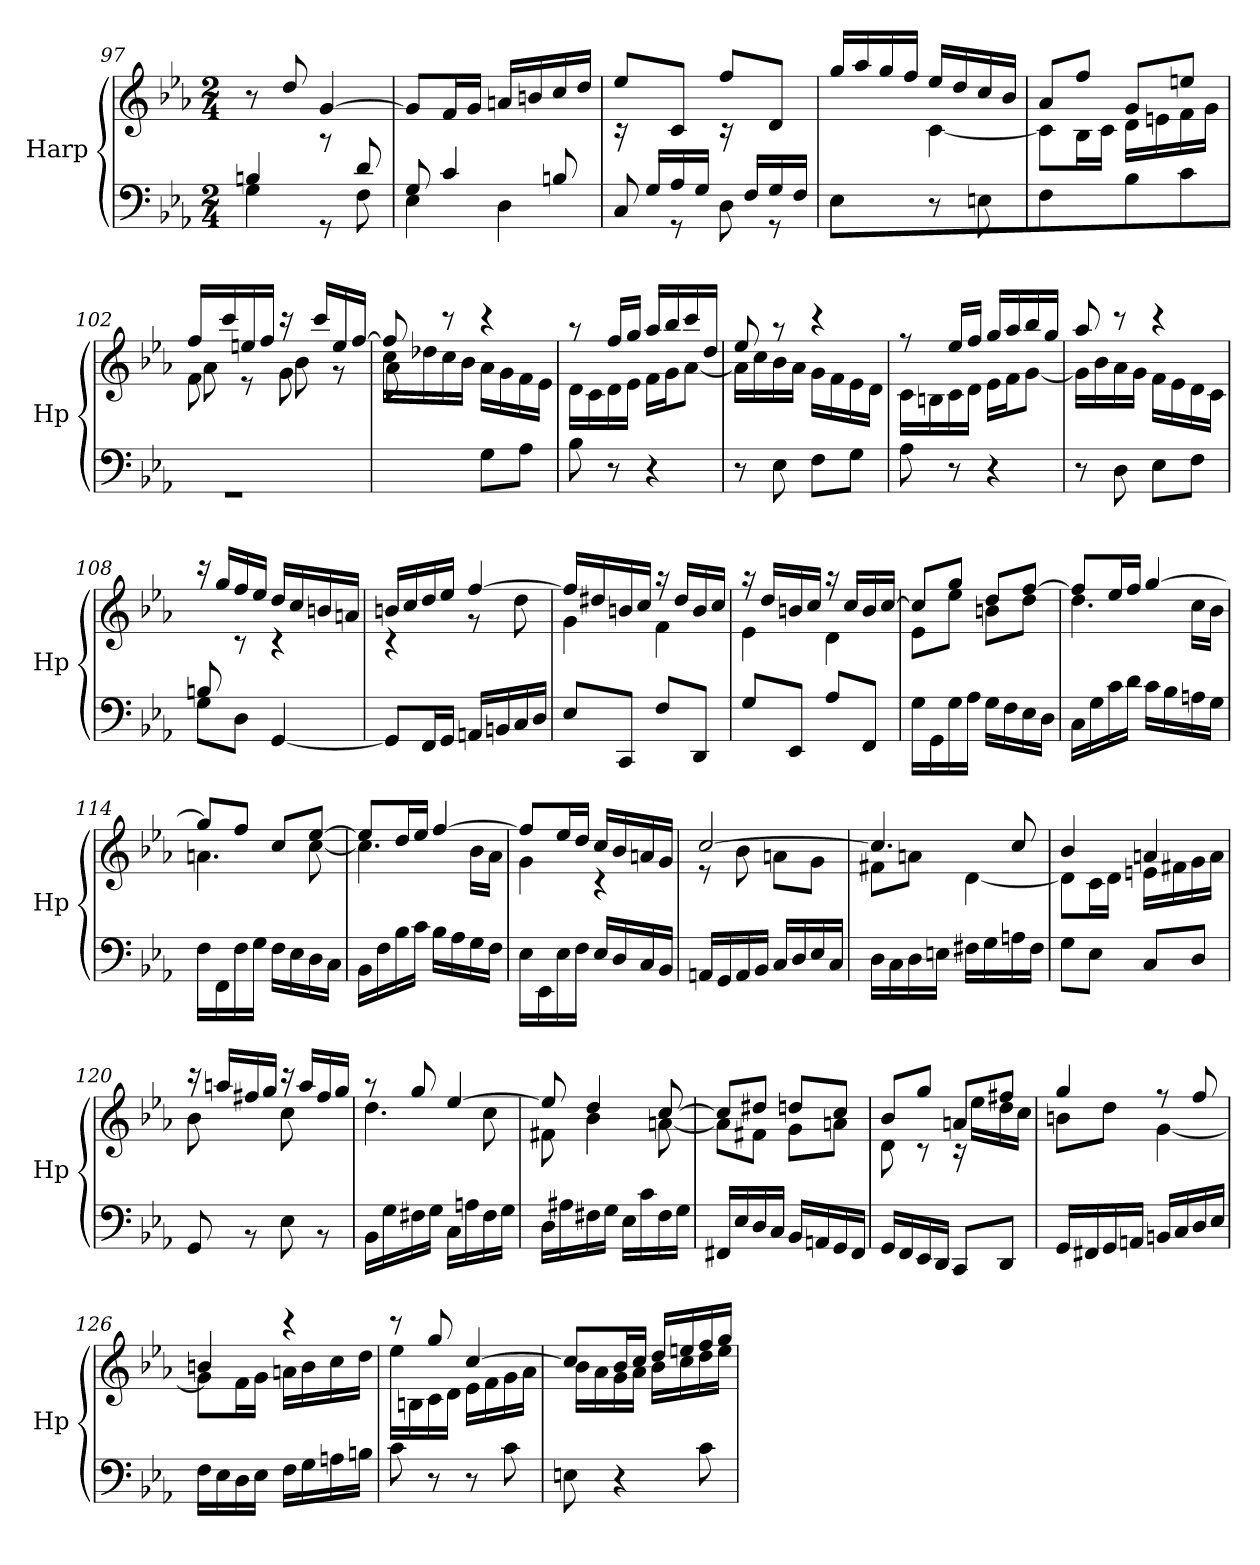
**kern	**kern
*part1	*part1
*staff2	*staff1
*I"Harp	*
*I'Hp	*
!!LO:LB:g=z
*clefF4	*clefG2
*k[b-e-a-]	*k[b-e-a-]
*E-:	*E-:
*M2/4	*M2/4
=97	=97
*^	*^
4Bn/	4G\	8r	4ryy
.	.	8dd/	.
8ryy	8rGG	[4g/	8rA
8d/	8F\	.	8ryy
*	*	*v	*v
=98	=98	=98
8G/	4E-\	8g/L]
4c/	.	16f/L
.	.	16g/JJ
.	4D\	16an/LL
.	.	16bn/
8Bn/	.	16cc/
.	.	16dd/JJ
=99	=99	=99
*	*	*^
16ryy	8C/	8ee-/L	16rc
16G/LL	.	.	8.ryy
16A-/	8rGG	8c/J	.
16G/JJ	.	.	.
16ryy	8D\	8ff/L	16rc
16F/LL	.	.	8.ryy
16G/	8rGG	8d/J	.
16F/JJ	.	.	.
=100	=100	=100	=100
8E-/L	4E-\	16gg/LL	8ryy
.	.	16aa-/	.
4.ryy	.	16gg/	8g\J
.	.	16ff/JJ	.
.	8r	16ee-/LL	[4c\
.	.	16dd/	.
.	8En\	16cc/	.
.	.	16b-/JJ	.
*v	*v	*	*
=101	=101	=101
4F\	8a-/L	8c\L]
.	8ff/J	16B-\L
.	.	16c\JJ
8B-\L	8g/L	16d\LL
.	.	16en\
8c\J	8een/J	16f\
.	.	16g\JJ
!!LO:LB:g=z
=102	=102	=102
*	*	*^
8ryy	16ff/LL	8f\	8a-\L
.	16ccc/	.	.
8F/J	16een/	8r	8ryy
.	16ff/JJ	.	.
8ryy	16rccc	8g\	8b-\L
.	16ccc/LL	.	.
8G/J	16ee/	8r	8ryy
.	[16ff/JJ	.	.
=103	=103	=103	=103
8ryy	8ff/]	16cc\LL	8a-\L
.	.	16dd-X\	.
8F/J	8rccc	16cc\	4.ryy
.	.	16b-\JJ	.
8G\L	4rccc	16a-\LL	.
.	.	16g\	.
8A-\J	.	16f\	.
.	.	16e-\JJ	.
*	*	*v	*v
=104	=104	=104
8B-\	8r	16d\LL
.	.	16c\
8r	16ff/LL	16d\
.	16gg/JJ	16e-\JJ
4r	16aa-/LL	16f\LL
.	16bb-/	16g\J
.	16ccc/	[8a-\J
.	16dd/JJ	.
=105	=105	=105
8r	8ee-/	16a-\LL]
.	.	16cc\
8E-\	8raa	16b-\
.	.	16a-\JJ
8F\L	4rccc	16g\LL
.	.	16f\
8G\J	.	16e-\
.	.	16d\JJ
!!LO:LB:g=z	!!
=106	=106	=106
8A-\	8r	16c\LL
.	.	16Bn\
8r	16ee-/LL	16c\
.	16ff/JJ	16d\JJ
4r	16gg/LL	16e-\LL
.	16aa-/	16f\J
.	16bb-/	[8g\J
.	16gg/JJ	.
=107	=107	=107
8r	8aa-/	16g\LL]
.	.	16b-\
8D\	8rccc	16a-\
.	.	16g\JJ
8E-\L	4rccc	16f\LL
.	.	16e-\
8F\J	.	16d\
.	.	16c\JJ
=108	=108	=108
*^	*	*
8Bn/	8G\L	16rccc	8ryy
.	.	16gg/LL	.
4.ryy	8D\J	16ff/	8rc
.	.	16ee-/JJ	.
.	[4GG/	16dd/LL	4rc
.	.	16cc/	.
.	.	16bn/	.
.	.	16an/JJ	.
*v	*v	*	*
=109	=109	=109
8GG/L]	16bn/LL	4rc
.	16cc/	.
16FF/L	16dd/	.
16GG/JJ	16ee-/JJ	.
16AAn/LL	[4ff/	8r
16BBn/	.	.
16C/	.	8dd\
16D/JJ	.	.
!!LO:PB:g=z	!!
=110	=110	=110
8E-/L	16ff/LL]	4g\
.	16dd#X/	.
8CC/J	16bn/	.
.	16cc/JJ	.
8F/L	16raa	4f\
.	16dd#/LL	.
8DD/J	16b/	.
.	16cc/JJ	.
=111	=111	=111
8G/L	16raa	4e-\
.	16dd/LL	.
8EE-/J	16bn/	.
.	16cc/JJ	.
8A-/L	16raa	4d\
.	16cc/LL	.
8FF/J	16b/	.
.	[16cc/JJ	.
=112	=112	=112
16G\LL	8cc/L]	8e-\L
16GG\	.	.
16G\	8gg/J	8ee-\J
16A-\JJ	.	.
16G\LL	8dd/L	8bn\L
16F\	.	.
16E-\	[8ff/J	8dd\J
16D\JJ	.	.
=113	=113	=113
16C\LL	8ff/L]	4.dd\
16G\	.	.
16c\	16ee-/L	.
16d\JJ	16ff/JJ	.
16c\LL	[4gg/	.
16B-\	.	.
16An\	.	16cc\LL
16G\JJ	.	16b-\JJ
!!LO:LB:g=z	!!
=114	=114	=114
16F\LL	8gg/L]	4.an\
16FF\	.	.
16F\	8ff/J	.
16G\JJ	.	.
16F\LL	8cc/L	.
16E-\	.	.
16D\	[8ee-/J	[8cc\
16C\JJ	.	.
=115	=115	=115
16BB-\LL	8ee-/L]	4.cc\]
16F\	.	.
16B-\	16dd/L	.
16c\JJ	16ee-/JJ	.
16B-\LL	[4ff/	.
16A-\	.	.
16G\	.	16b-\LL
16F\JJ	.	16a-\JJ
=116	=116	=116
16E-\LL	8ff/L]	4g\
16EE-\	.	.
16E-\	16ee-/L	.
16F\JJ	16dd/JJ	.
16E-/LL	16cc/LL	4rc
16D/	16b-/	.
16C/	16an/	.
16BB-/JJ	16g/JJ	.
=117	=117	=117
16AAn/LL	[2cc/	8re
16GG/	.	.
16AA/	.	8b-\
16BB-/JJ	.	.
16C/LL	.	8an\L
16D/	.	.
16E-/	.	8g\J
16C/JJ	.	.
!!LO:LB:g=z	!!
=118	=118	=118
16D\LL	4.cc/]	8f#X\L
16C\	.	.
16D\	.	8an\J
16En\JJ	.	.
16F#X\LL	.	[4d\
16G\	.	.
16An\	8cc/	.
16F#\JJ	.	.
=119	=119	=119
8G\L	4b-/	8d\L]
8E-\J	.	16c\L
.	.	16d\JJ
8C/L	4an/	16en\LL
.	.	16f#X\
8D/J	.	16g\
.	.	16a\JJ
=120	=120	=120
*^	*	*
8ryy	8GG/	16rccc	8b-\L
.	.	16aan/LL	.
8G/J	8rBB	16ff#X/	8ryy
.	.	16gg/JJ	.
8ryy	8E-\	16rccc	8cc\L
.	.	16aa/LL	.
8An/J	8rBB	16ff#/	8ryy
.	.	16gg/JJ	.
*v	*v	*	*
=121	=121	=121
16BB-\LL	8raa	4.dd\
16G\	.	.
16F#X\	8gg/	.
16G\JJ	.	.
16C\LL	[4ee-/	.
16An\	.	.
16F#\	.	8cc\
16G\JJ	.	.
!!LO:LB:g=z	!!
=122	=122	=122
16D\LL	8ee-/]	8f#X\
16A#X\	.	.
16F#X\	4dd/	4b-\
16G\JJ	.	.
16E-\LL	.	.
16c\	.	.
16F#\	[8cc/	[8an\
16G\JJ	.	.
=123	=123	=123
16FF#X/LL	8cc/L]	8a\L]
16E-/	.	.
16D/	8dd#X/J	8f#X\J
16C/JJ	.	.
16BB-/LL	8ddn/L	8g\L
16AAn/	.	.
16GG/	8cc/J	8an\J
16FF#/JJ	.	.
=124	=124	=124
16GG/LL	8b-/L	8d\
16FF/	.	.
16EE-/	8gg/J	8rc
16DD/JJ	.	.
8CC/L	8an/L	16rc
.	.	16ee-\LL
8DD/J	8ff#X/J	16dd\
.	.	16cc\JJ
=125	=125	=125
16GG/LL	4gg/	8bn\L
16FF#X/	.	.
16GG/	.	8dd\J
16AAn/JJ	.	.
16BBn/LL	8rff	[4g\
16C/	.	.
16D/	8ff/	.
16E-/JJ	.	.
!!LO:LB:g=z	!!
=126	=126	=126
16F\LL	4bn/	8g\L]
16E-\	.	.
16D\	.	16f\L
16E-\JJ	.	16g\JJ
16F\LL	4rccc	16an\LL
16G\	.	16b\
16An\	.	16cc\
16Bn\JJ	.	16dd\JJ
=127	=127	=127
8c\	8rccc	16ee-\LL
.	.	16Bn\
8r	8gg/	16c\
.	.	16d\JJ
8r	[4cc/	16e-\LL
.	.	16f\
8c\	.	16g\
.	.	16a-\JJ
=128	=128	=128
8En\	8cc/L]	16b-\LL
.	.	16a-\
4r	16b-/L	16g\
.	16cc/JJ	16a-\JJ
.	16dd/LL	16b-\LL
.	16een/	16cc\
8c\	16ff/	16dd\
.	16gg/JJ	16ee\JJ
*	*v	*v
=	=
*-	*-
